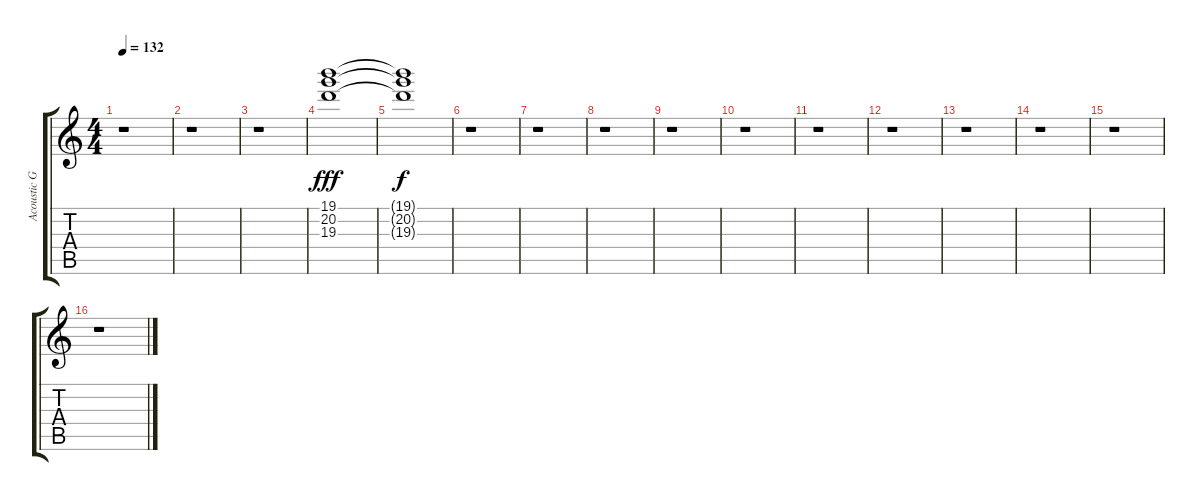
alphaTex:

\track ("Acoustic Guitar fill" "Acoustic G") {instrument acousticguitarsteel}
\staff {score tabs}
\tuning (E4 B3 G3 D3 A2 E2) {hide}
\ts (4 4)
\tempo 132
\clef g2
\ks c
r.1{dy fff} |
r.1 |
r.1 |
(19.1 20.2 19.3).1 |
(19.1{t} 20.2{t} 19.3{t}).1{dy f} |
r.1 |
r.1 |
r.1 |
r.1 |
r.1 |
r.1 |
r.1 |
r.1 |
r.1 |
r.1 |
r.1
